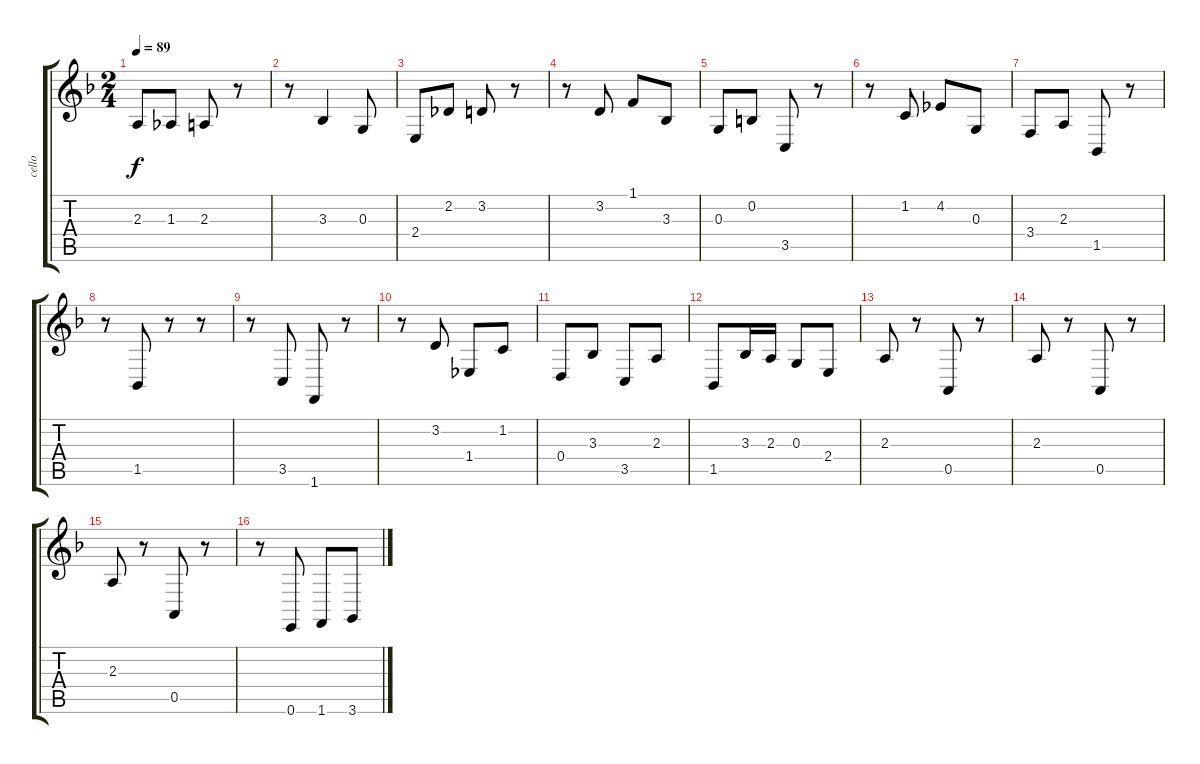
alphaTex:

\track ("cello" "cello") {instrument cello}
\staff {score tabs}
\tuning (E4 B3 G3 D3 A2 E2) {hide}
\ts (2 4)
\tempo 89
\clef g2
\ks dminor
2.3{t}.8{dy f} 1.3.8 2.3.8 r.8 |
r.8 3.3.4 0.3.8 |
2.4.8 2.2.8 3.2.8 r.8 |
r.8 3.2.8 1.1.8 3.3.8 |
0.3.8 0.2.8 3.5.8 r.8 |
r.8 1.2.8 4.2.8 0.3.8 |
3.4.8 2.3.8 1.5.8 r.8 |
r.8 1.5.8 r.8 r.8 |
r.8 3.5.8 1.6.8 r.8 |
r.8 3.2.8 1.4.8 1.2.8 |
0.4.8 3.3.8 3.5.8 2.3.8 |
1.5.8 3.3.16 2.3.16 0.3.8 2.4.8 |
2.3.8 r.8 0.5.8 r.8 |
2.3.8 r.8 0.5.8 r.8 |
2.3.8 r.8 0.5.8 r.8 |
r.8 0.6.8 1.6.8 3.6.8
